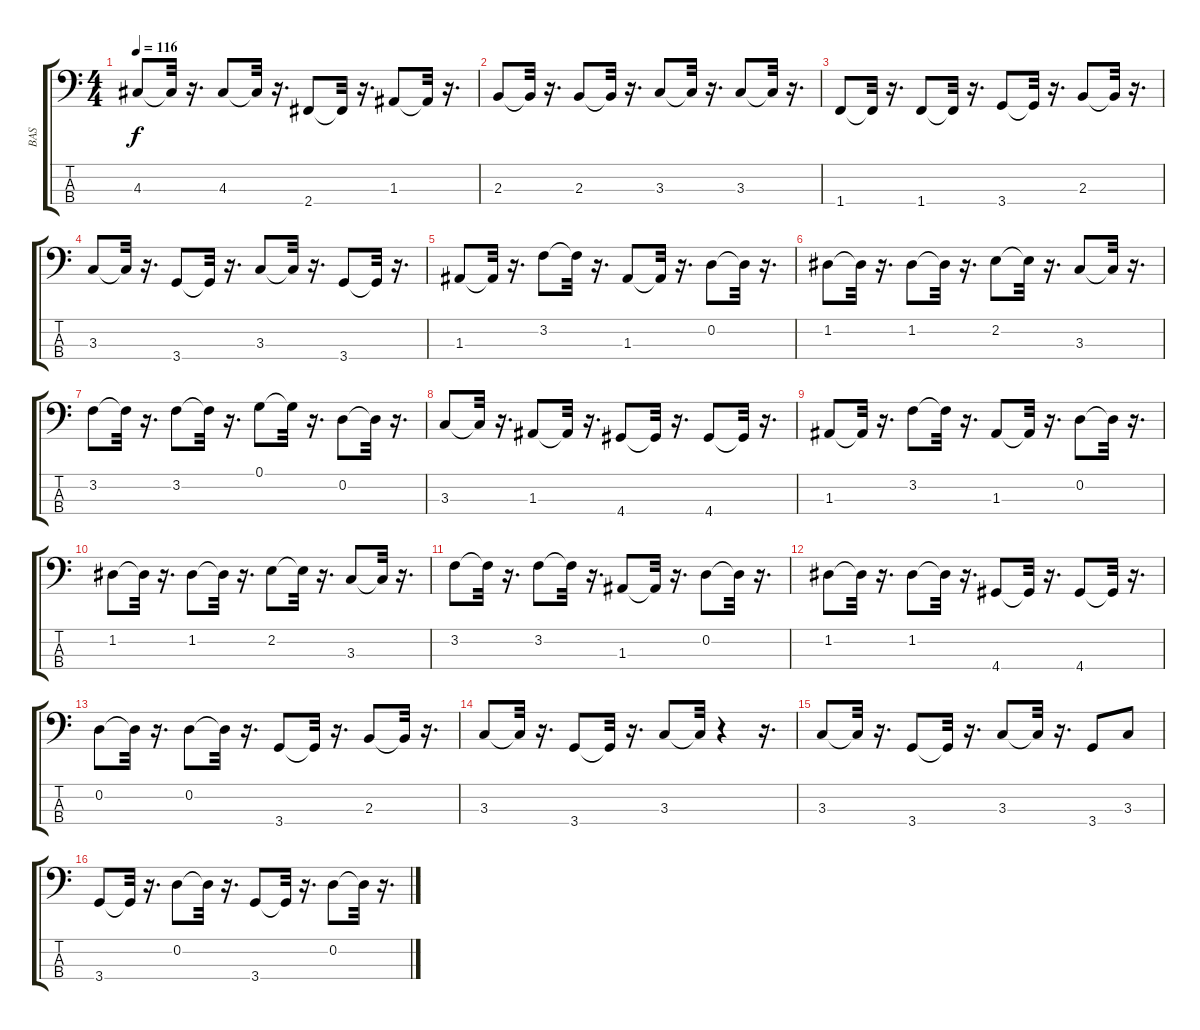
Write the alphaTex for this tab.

\track ("BAS     " "BAS     ") {instrument acousticbass}
\staff {score tabs}
\tuning (G2 D2 A1 E1) {hide}
\ts (4 4)
\tempo 116
\clef f4
\ks c
4.3.8{dy f} 4.3{t}.32 r.16{d} 4.3.8 4.3{t}.32 r.16{d} 2.4.8 2.4{t}.32 r.16{d} 1.3.8 1.3{t}.32 r.16{d} |
2.3.8 2.3{t}.32 r.16{d} 2.3.8 2.3{t}.32 r.16{d} 3.3.8 3.3{t}.32 r.16{d} 3.3.8 3.3{t}.32 r.16{d} |
1.4.8 1.4{t}.32 r.16{d} 1.4.8 1.4{t}.32 r.16{d} 3.4.8 3.4{t}.32 r.16{d} 2.3.8 2.3{t}.32 r.16{d} |
3.3.8 3.3{t}.32 r.16{d} 3.4.8 3.4{t}.32 r.16{d} 3.3.8 3.3{t}.32 r.16{d} 3.4.8 3.4{t}.32 r.16{d} |
1.3.8 1.3{t}.32 r.16{d} 3.2.8 3.2{t}.32 r.16{d} 1.3.8 1.3{t}.32 r.16{d} 0.2.8 0.2{t}.32 r.16{d} |
1.2.8 1.2{t}.32 r.16{d} 1.2.8 1.2{t}.32 r.16{d} 2.2.8 2.2{t}.32 r.16{d} 3.3.8 3.3{t}.32 r.16{d} |
3.2.8 3.2{t}.32 r.16{d} 3.2.8 3.2{t}.32 r.16{d} 0.1.8 0.1{t}.32 r.16{d} 0.2.8 0.2{t}.32 r.16{d} |
3.3.8 3.3{t}.32 r.16{d} 1.3.8 1.3{t}.32 r.16{d} 4.4.8 4.4{t}.32 r.16{d} 4.4.8 4.4{t}.32 r.16{d} |
1.3.8 1.3{t}.32 r.16{d} 3.2.8 3.2{t}.32 r.16{d} 1.3.8 1.3{t}.32 r.16{d} 0.2.8 0.2{t}.32 r.16{d} |
1.2.8 1.2{t}.32 r.16{d} 1.2.8 1.2{t}.32 r.16{d} 2.2.8 2.2{t}.32 r.16{d} 3.3.8 3.3{t}.32 r.16{d} |
3.2.8 3.2{t}.32 r.16{d} 3.2.8 3.2{t}.32 r.16{d} 1.3.8 1.3{t}.32 r.16{d} 0.2.8 0.2{t}.32 r.16{d} |
1.2.8 1.2{t}.32 r.16{d} 1.2.8 1.2{t}.32 r.16{d} 4.4.8 4.4{t}.32 r.16{d} 4.4.8 4.4{t}.32 r.16{d} |
0.2.8 0.2{t}.32 r.16{d} 0.2.8 0.2{t}.32 r.16{d} 3.4.8 3.4{t}.32 r.16{d} 2.3.8 2.3{t}.32 r.16{d} |
3.3.8 3.3{t}.32 r.16{d} 3.4.8 3.4{t}.32 r.16{d} 3.3.8 3.3{t}.32 r.4 r.16{d} |
3.3.8 3.3{t}.32 r.16{d} 3.4.8 3.4{t}.32 r.16{d} 3.3.8 3.3{t}.32 r.16{d} 3.4.8 3.3.8 |
3.4.8 3.4{t}.32 r.16{d} 0.2.8 0.2{t}.32 r.16{d} 3.4.8 3.4{t}.32 r.16{d} 0.2.8 0.2{t}.32 r.16{d}
